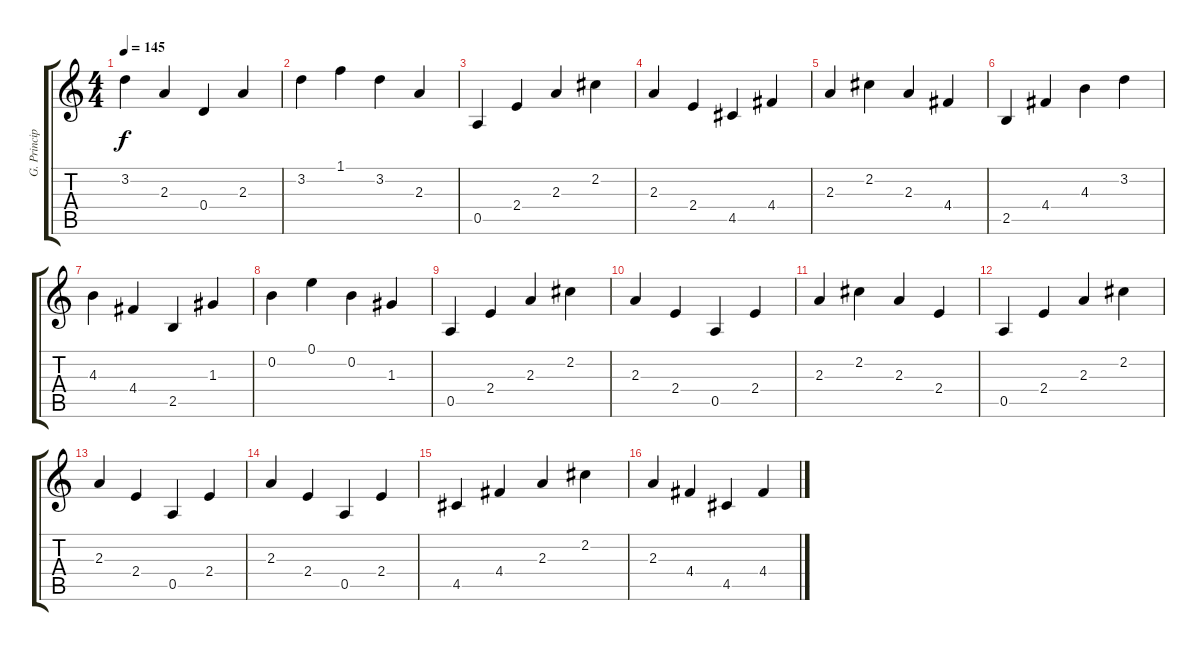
\track ("G. Principal" "G. Princip") {instrument electricguitarclean}
\staff {score tabs}
\tuning (E4 B3 G3 D3 A2 E2) {hide}
\ts (4 4)
\tempo 145
\clef g2
\ks c
3.2.4{dy f} 2.3.4 0.4.4 2.3.4 |
3.2.4 1.1.4 3.2.4 2.3.4 |
0.5.4 2.4.4 2.3.4 2.2.4 |
2.3.4 2.4.4 4.5.4 4.4.4 |
2.3.4 2.2.4 2.3.4 4.4.4 |
2.5.4 4.4.4 4.3.4 3.2.4 |
4.3.4 4.4.4 2.5.4 1.3.4 |
0.2.4 0.1.4 0.2.4 1.3.4 |
0.5.4 2.4.4 2.3.4 2.2.4 |
2.3.4 2.4.4 0.5.4 2.4.4 |
2.3.4 2.2.4 2.3.4 2.4.4 |
0.5.4 2.4.4 2.3.4 2.2.4 |
2.3.4 2.4.4 0.5.4 2.4.4 |
2.3.4 2.4.4 0.5.4 2.4.4 |
4.5.4 4.4.4 2.3.4 2.2.4 |
2.3.4 4.4.4 4.5.4 4.4.4
